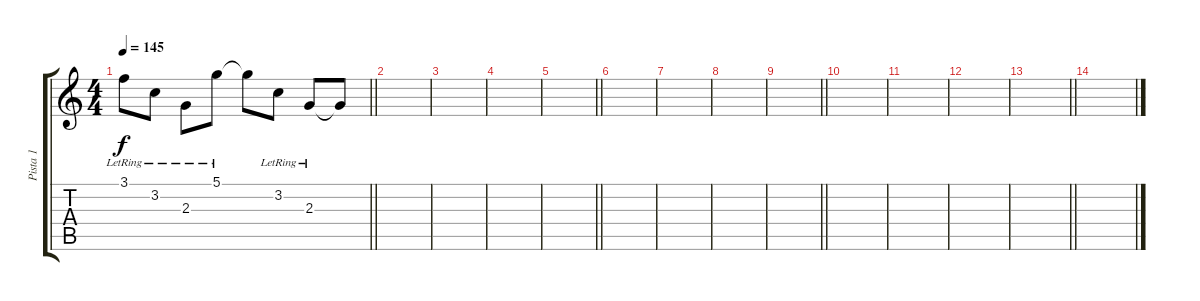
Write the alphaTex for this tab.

\track ("Pista 1" "Pista 1") {instrument electricguitarjazz}
\staff {score tabs}
\tuning (D4 A3 F3 C3 G2 D2) {hide}
\ts (4 4)
\tempo 145
\clef g2
\barLineRight lightlight
\ks c
3.1{lr}.8{dy f} 3.2{lr}.8 2.3{lr}.8 5.1{lr}.8 5.1{t}.8 3.2{lr}.8 2.3{lr}.8 2.3{t}.8 |
\section ("" "")
|
|
|
\barLineRight lightlight
|
\section ("" "")
|
|
|
\barLineRight lightlight
|
\section ("" "")
|
|
|
\barLineRight lightlight
|
\section ("" "")
